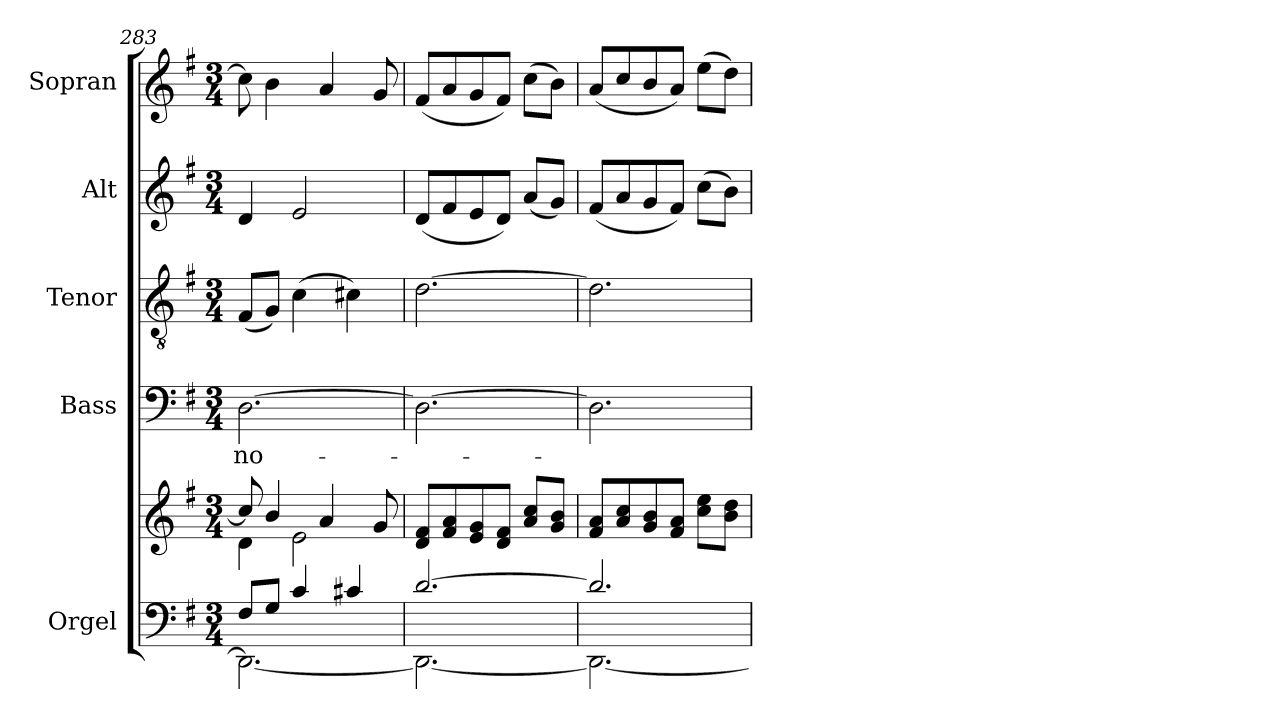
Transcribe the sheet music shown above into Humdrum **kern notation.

**kern	**kern	**kern	**text	**kern	**kern	**kern
*part5	*part5	*part4	*part4	*part3	*part2	*part1
*staff6	*staff5	*staff4	*staff4	*staff3	*staff2	*staff1
*I"Orgel	*	*I"Bass	*	*I"Tenor	*I"Alt	*I"Sopran
*	*	*I'B.	*	*I'T.	*I'A.	*I'S.
*clefF4	*clefG2	*clefF4	*	*clefGv2	*clefG2	*clefG2
*k[f#]	*k[f#]	*k[f#]	*	*k[f#]	*k[f#]	*k[f#]
*G:	*G:	*G:	*	*G:	*G:	*G:
*M3/4	*M3/4	*M3/4	*	*M3/4	*M3/4	*M3/4
=283	=283	=283	=283	=283	=283	=283
*^	*^	*	*	*	*	*
!	!	!	!	!	!LO:LY:b	!	!	!
8F#!/L	2.DD\_	8cc!/]	4d!\	[2.D\	no-	(<8F#/L	4d/	8cc\]
8G!/J	.	4b!/	.	.	.	8G/J)	.	4b\
4c!/	.	.	2e!\	.	.	(>4c\	2e/	.
.	.	4a!/	.	.	.	.	.	4a/
4c#X!/	.	.	.	.	.	4c#X\)	.	.
.	.	8g!/	.	.	.	.	.	8g/
*	*	*v	*v	*	*	*	*	*
=284	=284	=284	=284	=284	=284	=284	=284
[>2.d!/	2.DD\_	8d!/ 8f#!/L	2.D\_	.	[2.d\	(<8d/L	(<8f#/L
.	.	8f#!/ 8a!/	.	.	.	8f#/	8a/
.	.	8e!/ 8g!/	.	.	.	8e/	8g/
.	.	8d!/ 8f#!/J	.	.	.	8d/J)	8f#/J)
.	.	8a!/ 8cc!/L	.	.	.	(<8a/L	(>8cc\L
.	.	8g!/ 8b!/J	.	.	.	8g/J)	8b\J)
=285	=285	=285	=285	=285	=285	=285	=285
2.d!/]	2.DD\_	8f#!/ 8a!/L	2.D\]	.	2.d\]	(<8f#/L	(<8a/L
.	.	8a!/ 8cc!/	.	.	.	8a/	8cc/
.	.	8g!/ 8b!/	.	.	.	8g/	8b/
.	.	8f#!/ 8a!/J	.	.	.	8f#/J)	8a/J)
.	.	8cc!\ 8ee!\L	.	.	.	(>8cc\L	(>8ee\L
.	.	8b!\ 8dd!\J	.	.	.	8b\J)	8dd\J)
*v	*v	*	*	*	*	*	*
=	=	=	=	=	=	=
*-	*-	*-	*-	*-	*-	*-
